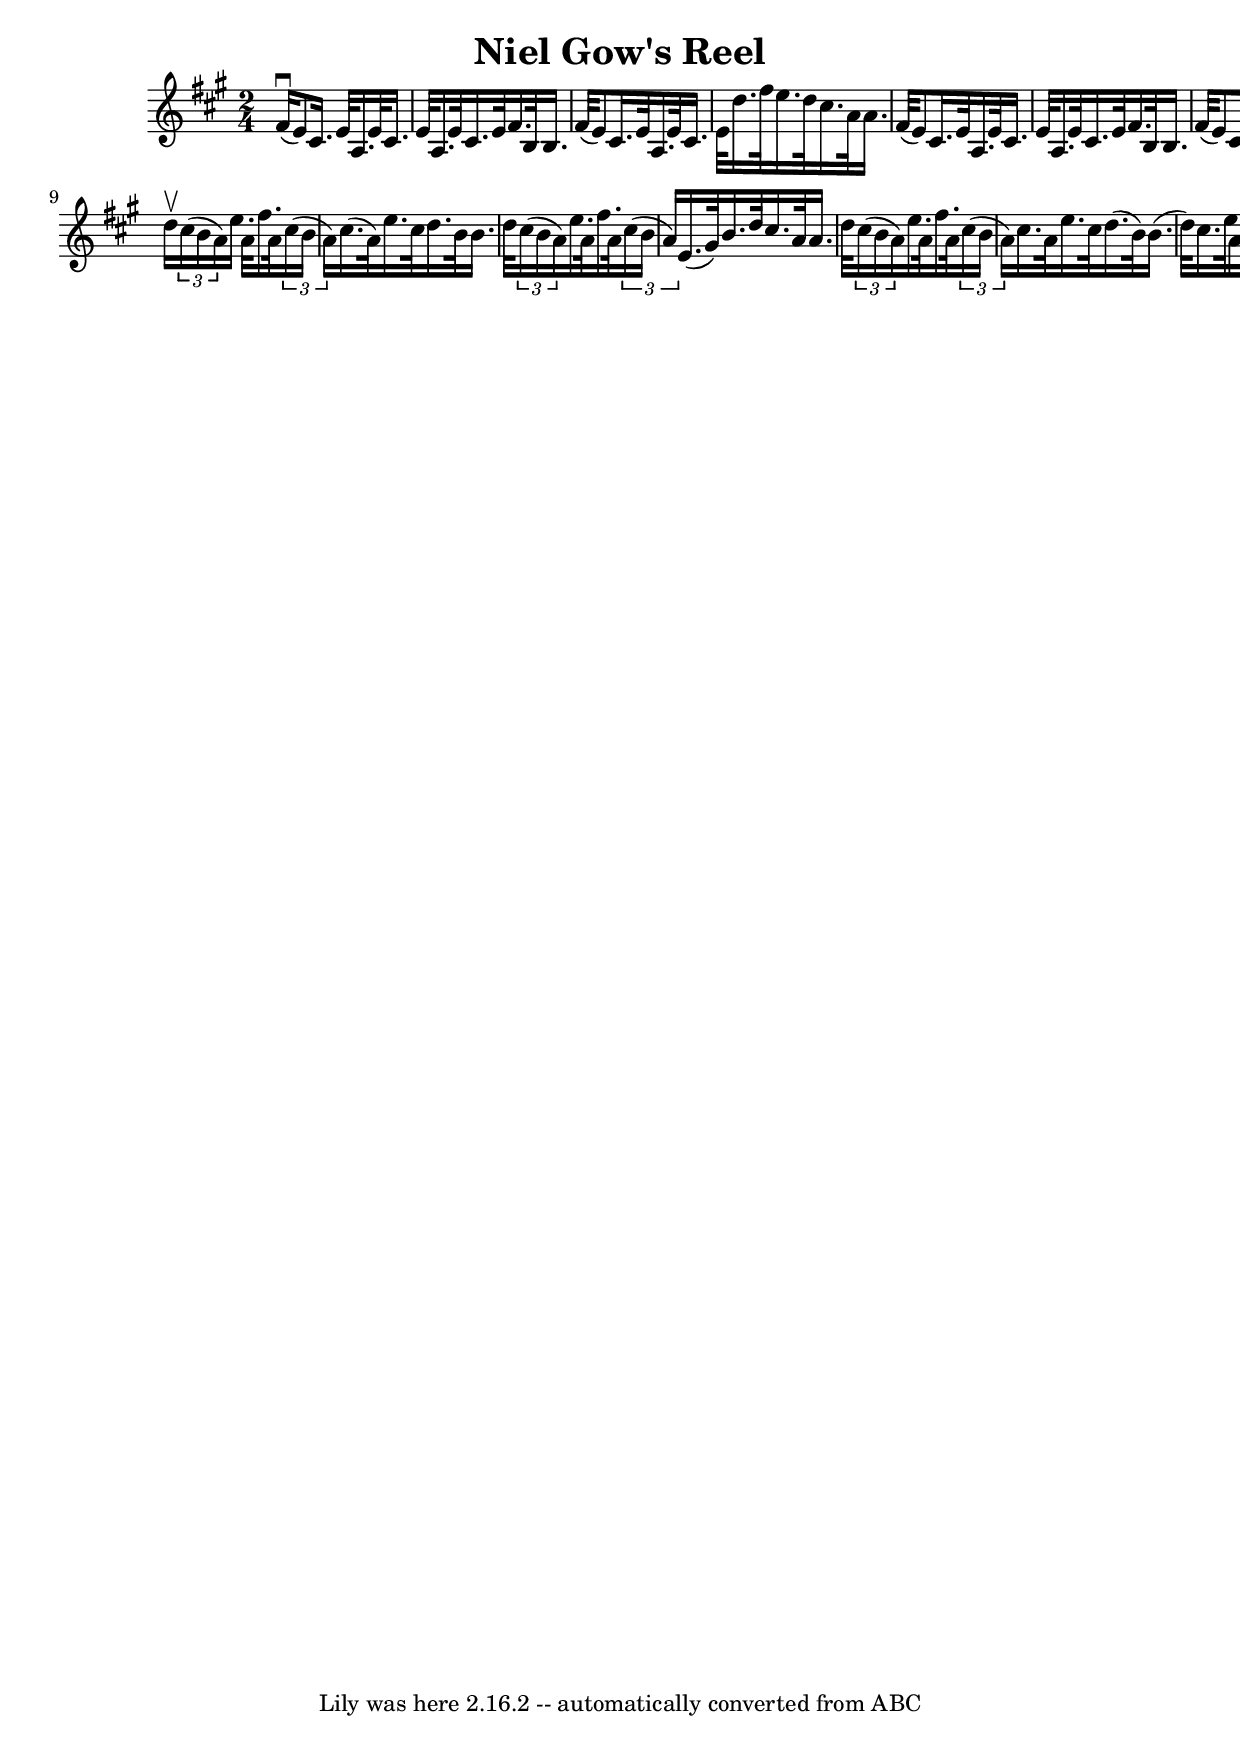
\version "2.16.2"
\include "Mammoth.ily"
\header {
  %% book = "Ryan's Mammoth Collection"
  crossRefNumber = "1"
  footnotes = ""
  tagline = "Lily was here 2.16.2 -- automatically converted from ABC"
  title = "Niel Gow's Reel"

}
voicedefault =  {


  \time 2/4 
  \key a \major
  fis'16^\downbow(|
  e'8) cis'16.    
  e'32 a16. e'32 cis'16. e'32  |
  a16. e'32 cis'16.    
  e'32 fis'16. b32 b16. fis'32 (|
  e'8) cis'16. e'32 
  a16. e'32 cis'16. e'32  |
  d''16. fis''32 e''16.    
  d''32 cis''16. a'32 a'16. fis'32 (|
  e'8) cis'16.   
  e'32 a16. e'32 cis'16. e'32  |
  a16. e'32 cis'16.    
  e'32 fis'16. b32 b16. fis'32 (|
  e'8) cis'16. e'32 
  a16. e'32 cis'16. e'32  |
  d''16. fis''32 e''16.    
  d''32 cis''16 (a'16) a'16 -. \bar "|." d''16^\upbow |
  
  \times 2/3 { cis''16 (b'16 a'16) 
	     } e''16. a'32 fis''16.    
  a'32    \times 2/3 { cis''16 (b'16 a'16) 
		     } |
  cis''16. (
  a'32) e''16. cis''32 d''16. b'32 b'16. d''32  |
  
  \times 2/3 { cis''16 (b'16 a'16) 
	     } e''16. a'32 fis''16.    
  a'32    \times 2/3 { cis''16 (b'16 a'16) 
		     } |
  e'16. (
  gis'32) b'16. d''32 cis''16. a'32 a'16. d''32  |
  
  \times 2/3 { cis''16 (b'16 a'16) 
	     } e''16. a'32 fis''16.    
  a'32    \times 2/3 { cis''16 (b'16 a'16) 
		     } |
  cis''16.    
  a'32 e''16. cis''32 d''16. (b'32) b'16. (d''32) |
  
  cis''16. e''32 a'16. cis''32 d''16. fis''32 b'16. d''32  
  |
  e'16. gis'32 b'16. d''32 cis''16 (a'16) a'16 
  -.     \bar "|."   

}

\score{
  <<

    \context Staff="default"
    {
      \voicedefault 
      
    }

  >>
  \layout {
    
  }
  \midi {
  }

}
